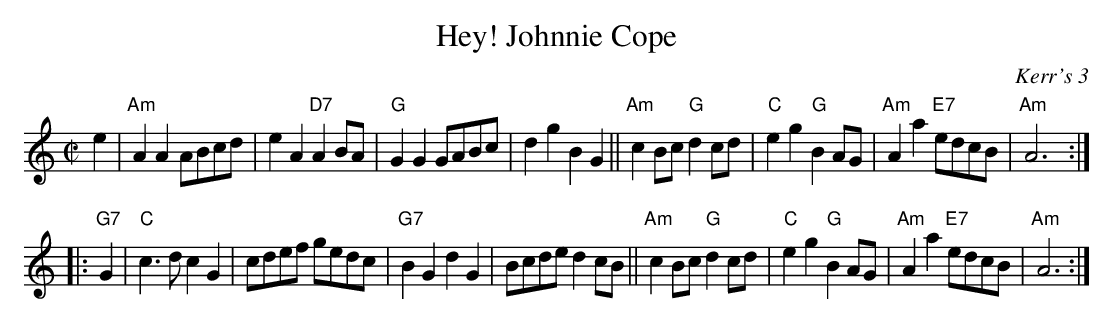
X:1
T: Hey! Johnnie Cope
O: Kerr's 3
M: C|
L: 1/8
K: Am
e2 \
| "Am"A2A2 ABcd | e2A2 "D7"A2BA | "G"G2G2 GABc | d2g2 B2G2 \
||"Am"c2Bc "G"d2cd | "C"e2g2 "G"B2AG | "Am"A2a2 "E7"edcB | "Am"A6 :|
|: "G7"G2 \
| "C"c3d c2G2 | cdef gedc | "G7"B2G2 d2G2 | Bcde d2cB \
||"Am"c2Bc "G"d2cd | "C"e2g2 "G"B2AG | "Am"A2a2 "E7"edcB | "Am"A6 :|
